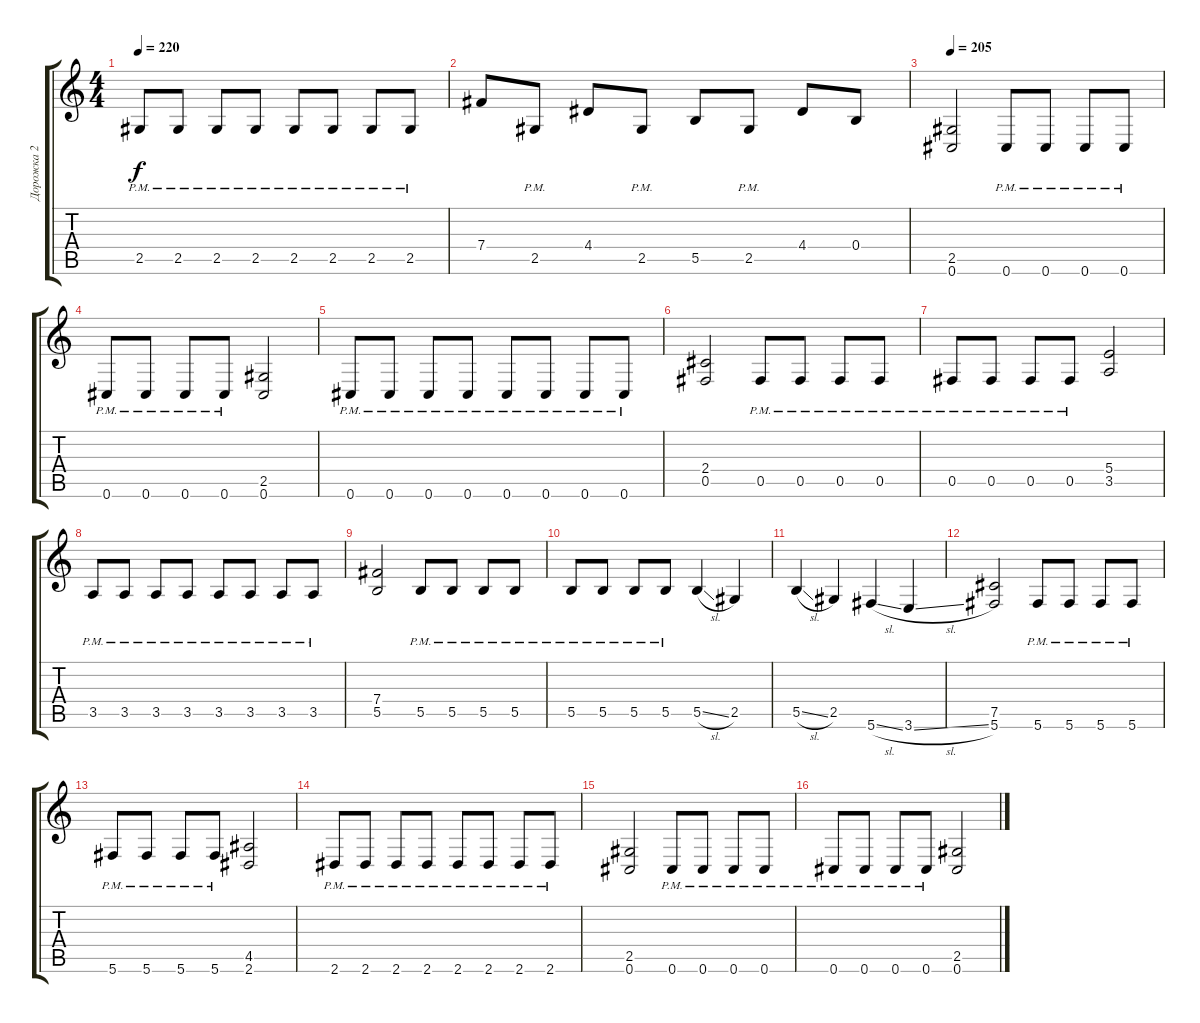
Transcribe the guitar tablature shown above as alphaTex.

\track ("Дорожка 2" "Дорожка 2") {instrument distortionguitar}
\staff {score tabs}
\tuning (Db4 Ab3 E3 B2 Gb2 Db2) {hide}
\ts (4 4)
\tempo 220
\clef g2
\ks c
2.5{pm}.8{dy f} 2.5{pm}.8 2.5{pm}.8 2.5{pm}.8 2.5{pm}.8 2.5{pm}.8 2.5{pm}.8 2.5{pm}.8 |
7.4.8 2.5{pm}.8 4.4.8 2.5{pm}.8 5.5.8 2.5{pm}.8 4.4.8 0.4.8 |
\tempo 205
(2.5 0.6).2 0.6{pm}.8 0.6{pm}.8 0.6{pm}.8 0.6{pm}.8 |
0.6{pm}.8 0.6{pm}.8 0.6{pm}.8 0.6{pm}.8 (2.5 0.6).2 |
0.6{pm}.8 0.6{pm}.8 0.6{pm}.8 0.6{pm}.8 0.6{pm}.8 0.6{pm}.8 0.6{pm}.8 0.6{pm}.8 |
(2.4 0.5).2 0.5{pm}.8 0.5{pm}.8 0.5{pm}.8 0.5{pm}.8 |
0.5{pm}.8 0.5{pm}.8 0.5{pm}.8 0.5{pm}.8 (5.4 3.5).2 |
3.5{pm}.8 3.5{pm}.8 3.5{pm}.8 3.5{pm}.8 3.5{pm}.8 3.5{pm}.8 3.5{pm}.8 3.5{pm}.8 |
(7.4 5.5).2 5.5{pm}.8 5.5{pm}.8 5.5{pm}.8 5.5{pm}.8 |
5.5{pm}.8 5.5{pm}.8 5.5{pm}.8 5.5{pm}.8 5.5{sl}.4 2.5.4 |
5.5{sl}.4 2.5.4 5.6{sl}.4 3.6{sl}.4 |
(7.5 5.6).2 5.6{pm}.8 5.6{pm}.8 5.6{pm}.8 5.6{pm}.8 |
5.6{pm}.8 5.6{pm}.8 5.6{pm}.8 5.6{pm}.8 (4.5 2.6).2 |
2.6{pm}.8 2.6{pm}.8 2.6{pm}.8 2.6{pm}.8 2.6{pm}.8 2.6{pm}.8 2.6{pm}.8 2.6{pm}.8 |
(2.5 0.6).2 0.6{pm}.8 0.6{pm}.8 0.6{pm}.8 0.6{pm}.8 |
0.6{pm}.8 0.6{pm}.8 0.6{pm}.8 0.6{pm}.8 (2.5 0.6).2
